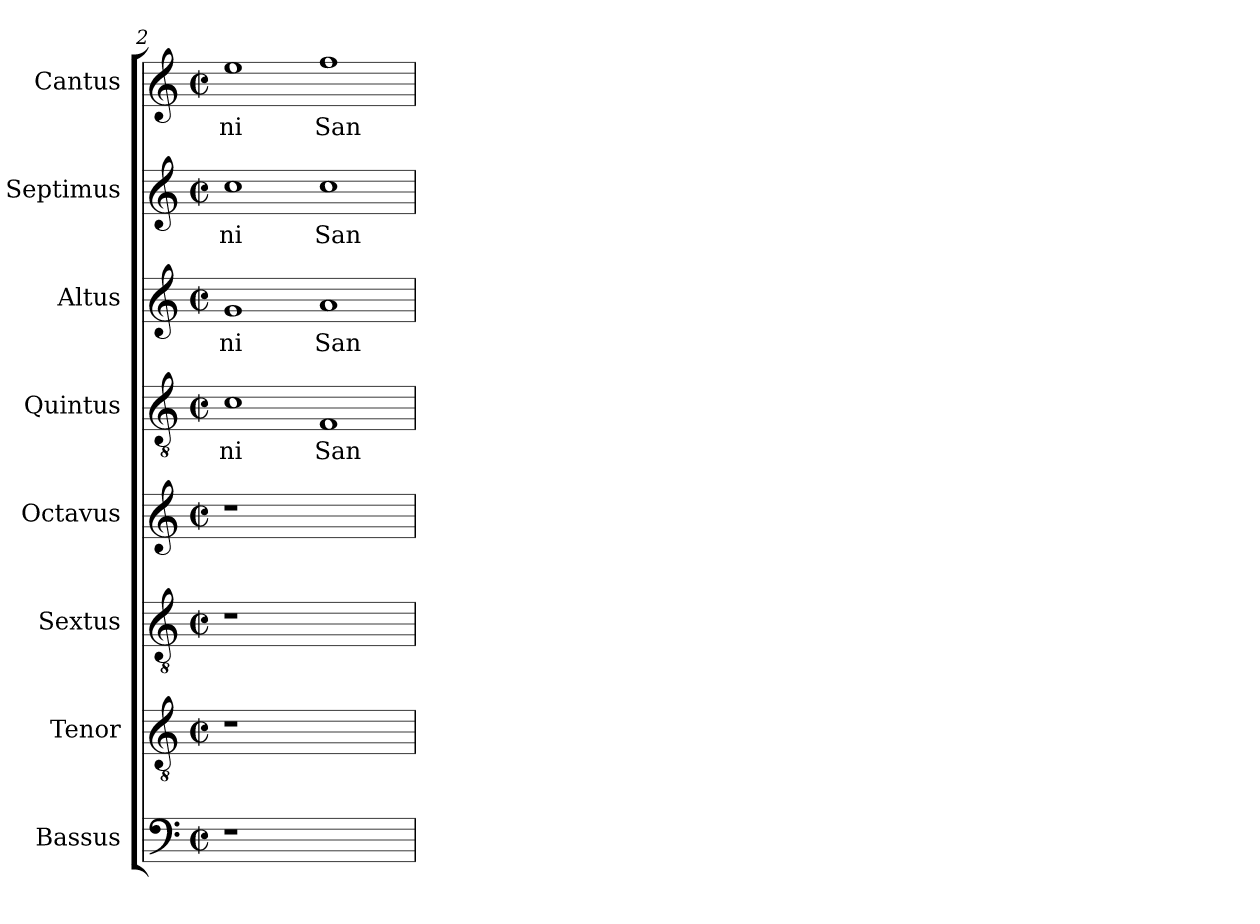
**kern	**kern	**kern	**kern	**kern	**text	**kern	**text	**kern	**text	**kern	**text
*part8	*part7	*part6	*part5	*part4	*part4	*part3	*part3	*part2	*part2	*part1	*part1
*staff8	*staff7	*staff6	*staff5	*staff4	*staff4	*staff3	*staff3	*staff2	*staff2	*staff1	*staff1
*I"Bassus	*I"Tenor	*I"Sextus	*I"Octavus	*I"Quintus	*	*I"Altus	*	*I"Septimus	*	*I"Cantus	*
*clefF4	*clefGv2	*clefGv2	*clefG2	*clefGv2	*	*clefG2	*	*clefG2	*	*clefG2	*
*M2/2	*M2/2	*M2/2	*M2/2	*M2/2	*	*M2/2	*	*M2/2	*	*M2/2	*
*met(c|)	*met(c|)	*met(c|)	*met(c|)	*met(c|)	*	*met(c|)	*	*met(c|)	*	*met(c|)	*
=2	=2	=2	=2	=2	=2	=2	=2	=2	=2	=2	=2
!	!	!	!	!	!LO:LY:b:cj	!	!LO:LY:b:cj	!	!LO:LY:b:cj	!	!LO:LY:b:cj
1r	1r	1r	1r	1c	ni	1g	ni	1cc	ni	1ee	ni
!	!	!	!	!	!LO:LY:b:cj	!	!LO:LY:b:cj	!	!LO:LY:b:cj	!	!LO:LY:b:cj
1ryy	1ryy	1ryy	1ryy	1F	San	1a	San	1cc	San	1ff	San
=	=	=	=	=	=	=	=	=	=	=	=
*-	*-	*-	*-	*-	*-	*-	*-	*-	*-	*-	*-
